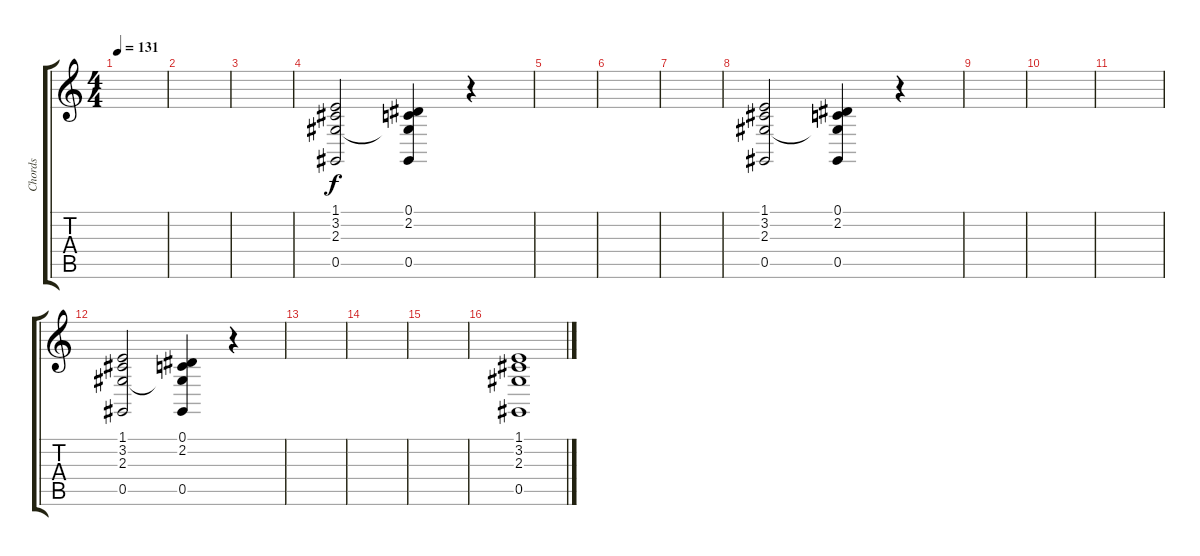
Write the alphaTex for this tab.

\track ("Chords" "Chords") {instrument choiraahs}
\staff {score tabs}
\tuning (Eb4 Bb3 Gb3 Db3 Ab2 Eb2) {hide}
\ts (4 4)
\tempo 131
\clef g2
\ks c
|
|
|
(1.1 3.2 2.3 0.5).2 (0.1 2.2 2.3{t} 0.5).4 r.4 |
|
|
|
(1.1 3.2 2.3 0.5).2 (0.1 2.2 2.3{t} 0.5).4 r.4 |
|
|
|
(1.1 3.2 2.3 0.5).2 (0.1 2.2 2.3{t} 0.5).4 r.4 |
|
|
|
(1.1 3.2 2.3 0.5).1
